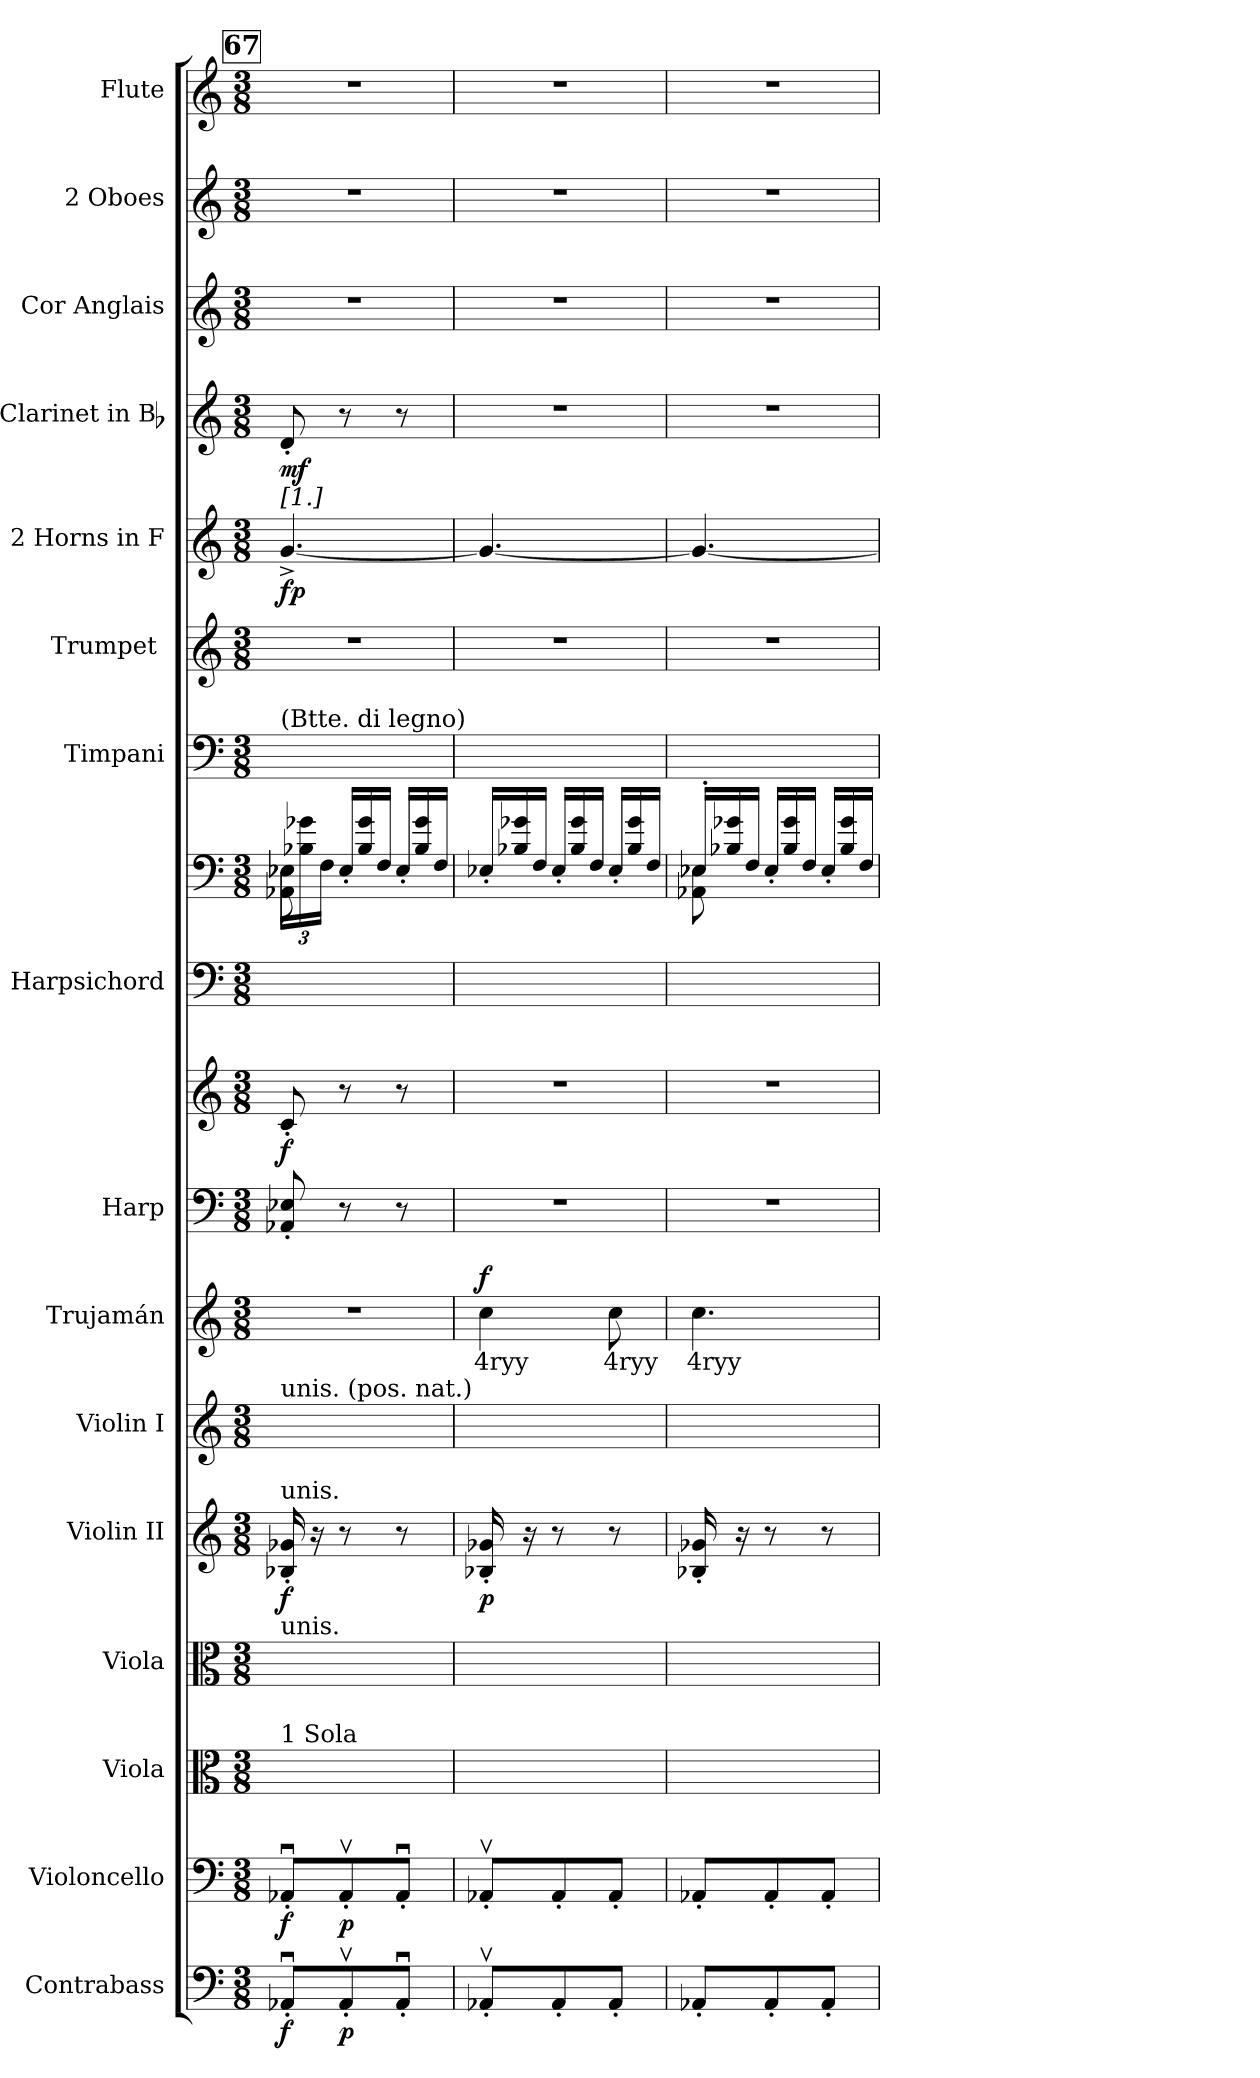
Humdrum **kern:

**kern	**dynam	**kern	**dynam	**kern	**kern	**kern	**dynam	**kern	**kern	**text	**dynam	**kern	**kern	**dynam	**kern	**kern	**kern	**kern	**kern	**dynam	**kern	**dynam	**kern	**kern	**kern
*part16	*part16	*part15	*part15	*part14	*part13	*part12	*part12	*part11	*part10	*part10	*part10	*part9	*part9	*part9	*part8	*part8	*part7	*part6	*part5	*part5	*part4	*part4	*part3	*part2	*part1
*staff18	*staff18	*staff17	*staff17	*staff16	*staff15	*staff14	*staff14	*staff13	*staff12	*staff12	*staff12	*staff11	*staff10	*staff10/11	*staff9	*staff8	*staff7	*staff6	*staff5	*staff5	*staff4	*staff4	*staff3	*staff2	*staff1
*I"Contrabass	*	*I"Violoncello	*	*I"Viola	*I"Viola	*I"Violin II	*	*I"Violin I	*I"Trujamán	*	*	*I"Harp	*	*	*I"Harpsichord	*	*I"Timpani	*I"Trumpet [C]	*I"2 Horns in F	*	*I"Clarinet in Bb	*	*I"Cor Anglais	*I"2 Oboes	*I"Flute
*I'Cb.	*	*I'Vc.	*	*I'Vla.	*I'Vla.	*I'Vln. II	*	*I'Vln. I	*I'Truj.	*	*	*I'Hp	*	*	*I'Hpsd.	*	*I'Timp.	*I'Tpt.	*I'Hn.	*	*I'Cl.	*	*I'C. A.	*I'Ob.	*I'Fl.
*clefF4	*	*clefF4	*	*clefC3	*clefC3	*clefG2	*	*clefG2	*clefG2	*	*	*clefF4	*clefG2	*	*clefF4	*clefF4	*clefF4	*clefG2	*clefG2	*	*clefG2	*	*clefG2	*clefG2	*clefG2
*ITrd7c12	*	*	*	*	*	*	*	*	*	*	*	*	*	*	*	*	*	*	*ITrd4c7	*	*ITrd1c2	*	*ITrd4c7	*	*
*M3/8	*	*M3/8	*	*M3/8	*M3/8	*M3/8	*	*M3/8	*M3/8	*	*	*M3/8	*M3/8	*	*M3/8	*M3/8	*M3/8	*M3/8	*M3/8	*	*M3/8	*	*M3/8	*M3/8	*M3/8
*MM76	*	*MM76	*	*MM76	*MM76	*MM76	*	*MM76	*MM76	*	*	*MM76	*MM76	*	*MM76	*MM76	*MM76	*MM76	*MM76	*	*MM76	*	*MM76	*MM76	*MM76
!!LO:REH:place=s1:t=67
=36	=36	=36	=36	=36	=36	=36	=36	=36	=36	=36	=36	=36	=36	=36	=36	=36	=36	=36	=36	=36	=36	=36	=36	=36	=36
*	*	*	*	*	*	*	*	*	*	*	*	*	*	*	*	*^	*	*	*	*	*	*	*	*	*
!	!	!	!	!	!	!	!	!	!	!	!	!	!	!	!	!	!	!	!	!LO:TX:a:t=[1.]	!	!	!	!	!	!
!	!	!	!	!	!	!	!	!	!	!	!	!	!	!	!	!	!	!LO:TX:a:t=(Btte. di legno)	!	!	!	!	!	!	!	!
!	!	!	!	!	!	!	!	!LO:TX:a:t=unis. (pos. nat.)	!	!	!	!	!	!	!	!	!	!	!	!	!	!	!	!	!	!
!	!	!	!	!	!	!LO:TX:a:t=unis.	!	!	!	!	!	!	!	!	!	!	!	!	!	!	!	!	!	!	!	!
!	!	!	!	!	!LO:TX:a:t=unis.	!	!	!	!	!	!	!	!	!	!	!	!	!	!	!	!	!	!	!	!	!
!	!	!	!	!LO:TX:a:t=1 Sola	!	!	!	!	!	!	!	!	!	!	!	!	!	!	!	!	!	!	!	!	!	!
8AAA-X'uL	f	8AA-X'uL	f	8ryy	8ryy	16B-X' 16g-X'	f	16ryy	4.r	.	.	8AA-X' 8E-X'	8c'	f	4.ryy	24E-X/LL	8AA-X\ 8E-X\	8ryy	4.r	[4.c^	fp	8c'i	mf	4.r	4.r	4.r
.	.	.	.	.	.	.	.	.	.	.	.	.	.	.	.	24B-X\ 24g-X\	.	.	.	.	.	.	.	.	.	.
.	.	.	.	.	.	16r	.	16ryy	.	.	.	.	.	.	.	.	.	.	.	.	.	.	.	.	.	.
.	.	.	.	.	.	.	.	.	.	.	.	.	.	.	.	24F\JJ	.	.	.	.	.	.	.	.	.	.
*	*	*	*	*	*	*	*	*	*	*	*	*	*	*	*	*Xtuplet	*	*	*	*	*	*	*	*	*	*
8AAA-'v	p	8AA-'v	p	16ryy	16ryy	8r	.	8ryy	.	.	.	8r	8r	.	.	24E-'</LL	8ryy	8ryy	.	.	.	8r	.	.	.	.
.	.	.	.	.	.	.	.	.	.	.	.	.	.	.	.	24B-\ 24g-\	.	.	.	.	.	.	.	.	.	.
.	.	.	.	16ryy	16ryy	.	.	.	.	.	.	.	.	.	.	.	.	.	.	.	.	.	.	.	.	.
.	.	.	.	.	.	.	.	.	.	.	.	.	.	.	.	24FJJ	.	.	.	.	.	.	.	.	.	.
8AAA-'uJ	.	8AA-'uJ	.	8ryy	8ryy	8r	.	16ryy	.	.	.	8r	8r	.	.	24E-'</LL	8ryy	8ryy	.	.	.	8r	.	.	.	.
.	.	.	.	.	.	.	.	.	.	.	.	.	.	.	.	24B-\ 24g-\	.	.	.	.	.	.	.	.	.	.
.	.	.	.	.	.	.	.	16ryy	.	.	.	.	.	.	.	.	.	.	.	.	.	.	.	.	.	.
.	.	.	.	.	.	.	.	.	.	.	.	.	.	.	.	24FJJ	.	.	.	.	.	.	.	.	.	.
*	*	*	*	*	*	*	*	*	*	*	*	*	*	*	*	*v	*v	*	*	*	*	*	*	*	*	*
=37	=37	=37	=37	=37	=37	=37	=37	=37	=37	=37	=37	=37	=37	=37	=37	=37	=37	=37	=37	=37	=37	=37	=37	=37	=37
!	!	!	!	!	!	!	!	!	!	!	!LO:DY:a	!	!	!	!	!	!	!	!	!	!	!	!	!	!
8AAA-X'vL	.	8AA-X'vL	.	16ryy	16ryy	16B-X' 16g-X'	p	8ryy	4cc	4ryy	f	4.r	4.r	.	4.ryy	24E-X'<\LL	8ryy	4.r	4.c_	.	4.r	.	4.r	4.r	4.r
.	.	.	.	.	.	.	.	.	.	.	.	.	.	.	.	24B-X/ 24g-X/	.	.	.	.	.	.	.	.	.
.	.	.	.	16ryy	16ryy	16r	.	.	.	.	.	.	.	.	.	.	.	.	.	.	.	.	.	.	.
.	.	.	.	.	.	.	.	.	.	.	.	.	.	.	.	24FJJ	.	.	.	.	.	.	.	.	.
8AAA-'	.	8AA-'	.	8ryy	8ryy	8r	.	16ryy	.	.	.	.	.	.	.	24E-'<\LL	8ryy	.	.	.	.	.	.	.	.
.	.	.	.	.	.	.	.	.	.	.	.	.	.	.	.	24B-/ 24g-/	.	.	.	.	.	.	.	.	.
.	.	.	.	.	.	.	.	16ryy	.	.	.	.	.	.	.	.	.	.	.	.	.	.	.	.	.
.	.	.	.	.	.	.	.	.	.	.	.	.	.	.	.	24FJJ	.	.	.	.	.	.	.	.	.
8AAA-'J	.	8AA-'J	.	16ryy	16ryy	8r	.	8ryy	8cc	4ryy	.	.	.	.	.	24E-'<\LL	8ryy	.	.	.	.	.	.	.	.
.	.	.	.	.	.	.	.	.	.	.	.	.	.	.	.	24B-/ 24g-/	.	.	.	.	.	.	.	.	.
.	.	.	.	16ryy	16ryy	.	.	.	.	.	.	.	.	.	.	.	.	.	.	.	.	.	.	.	.
.	.	.	.	.	.	.	.	.	.	.	.	.	.	.	.	24FJJ	.	.	.	.	.	.	.	.	.
=38	=38	=38	=38	=38	=38	=38	=38	=38	=38	=38	=38	=38	=38	=38	=38	=38	=38	=38	=38	=38	=38	=38	=38	=38	=38
*	*	*	*	*	*	*	*	*	*	*	*	*	*	*	*	*^	*	*	*	*	*	*	*	*	*
8AAA-X'L	.	8AA-X'L	.	8ryy	8ryy	16B-X' 16g-X'	.	16ryy	4.cc	4ryy	.	4.r	4.r	.	4.ryy	24E-X'/LL	8AA-X\ 8E-X\	8ryy	4.r	4.c_	.	4.r	.	4.r	4.r	4.r
.	.	.	.	.	.	.	.	.	.	.	.	.	.	.	.	24B-X\ 24g-X\	.	.	.	.	.	.	.	.	.	.
.	.	.	.	.	.	16r	.	16ryy	.	.	.	.	.	.	.	.	.	.	.	.	.	.	.	.	.	.
.	.	.	.	.	.	.	.	.	.	.	.	.	.	.	.	24FJJ	.	.	.	.	.	.	.	.	.	.
8AAA-'	.	8AA-'	.	16ryy	16ryy	8r	.	8ryy	.	.	.	.	.	.	.	24E-'</LL	8ryy	8ryy	.	.	.	.	.	.	.	.
.	.	.	.	.	.	.	.	.	.	.	.	.	.	.	.	24B-\ 24g-\	.	.	.	.	.	.	.	.	.	.
.	.	.	.	16ryy	16ryy	.	.	.	.	.	.	.	.	.	.	.	.	.	.	.	.	.	.	.	.	.
.	.	.	.	.	.	.	.	.	.	.	.	.	.	.	.	24FJJ	.	.	.	.	.	.	.	.	.	.
8AAA-'J	.	8AA-'J	.	8ryy	8ryy	8r	.	16ryy	.	.	.	.	.	.	.	24E-'</LL	8ryy	8ryy	.	.	.	.	.	.	.	.
.	.	.	.	.	.	.	.	.	.	.	.	.	.	.	.	24B-\ 24g-\	.	.	.	.	.	.	.	.	.	.
.	.	.	.	.	.	.	.	16ryy	.	.	.	.	.	.	.	.	.	.	.	.	.	.	.	.	.	.
.	.	.	.	.	.	.	.	.	.	.	.	.	.	.	.	24FJJ	.	.	.	.	.	.	.	.	.	.
*	*	*	*	*	*	*	*	*	*	*	*	*	*	*	*	*v	*v	*	*	*	*	*	*	*	*	*
=	=	=	=	=	=	=	=	=	=	=	=	=	=	=	=	=	=	=	=	=	=	=	=	=	=
*-	*-	*-	*-	*-	*-	*-	*-	*-	*-	*-	*-	*-	*-	*-	*-	*-	*-	*-	*-	*-	*-	*-	*-	*-	*-
